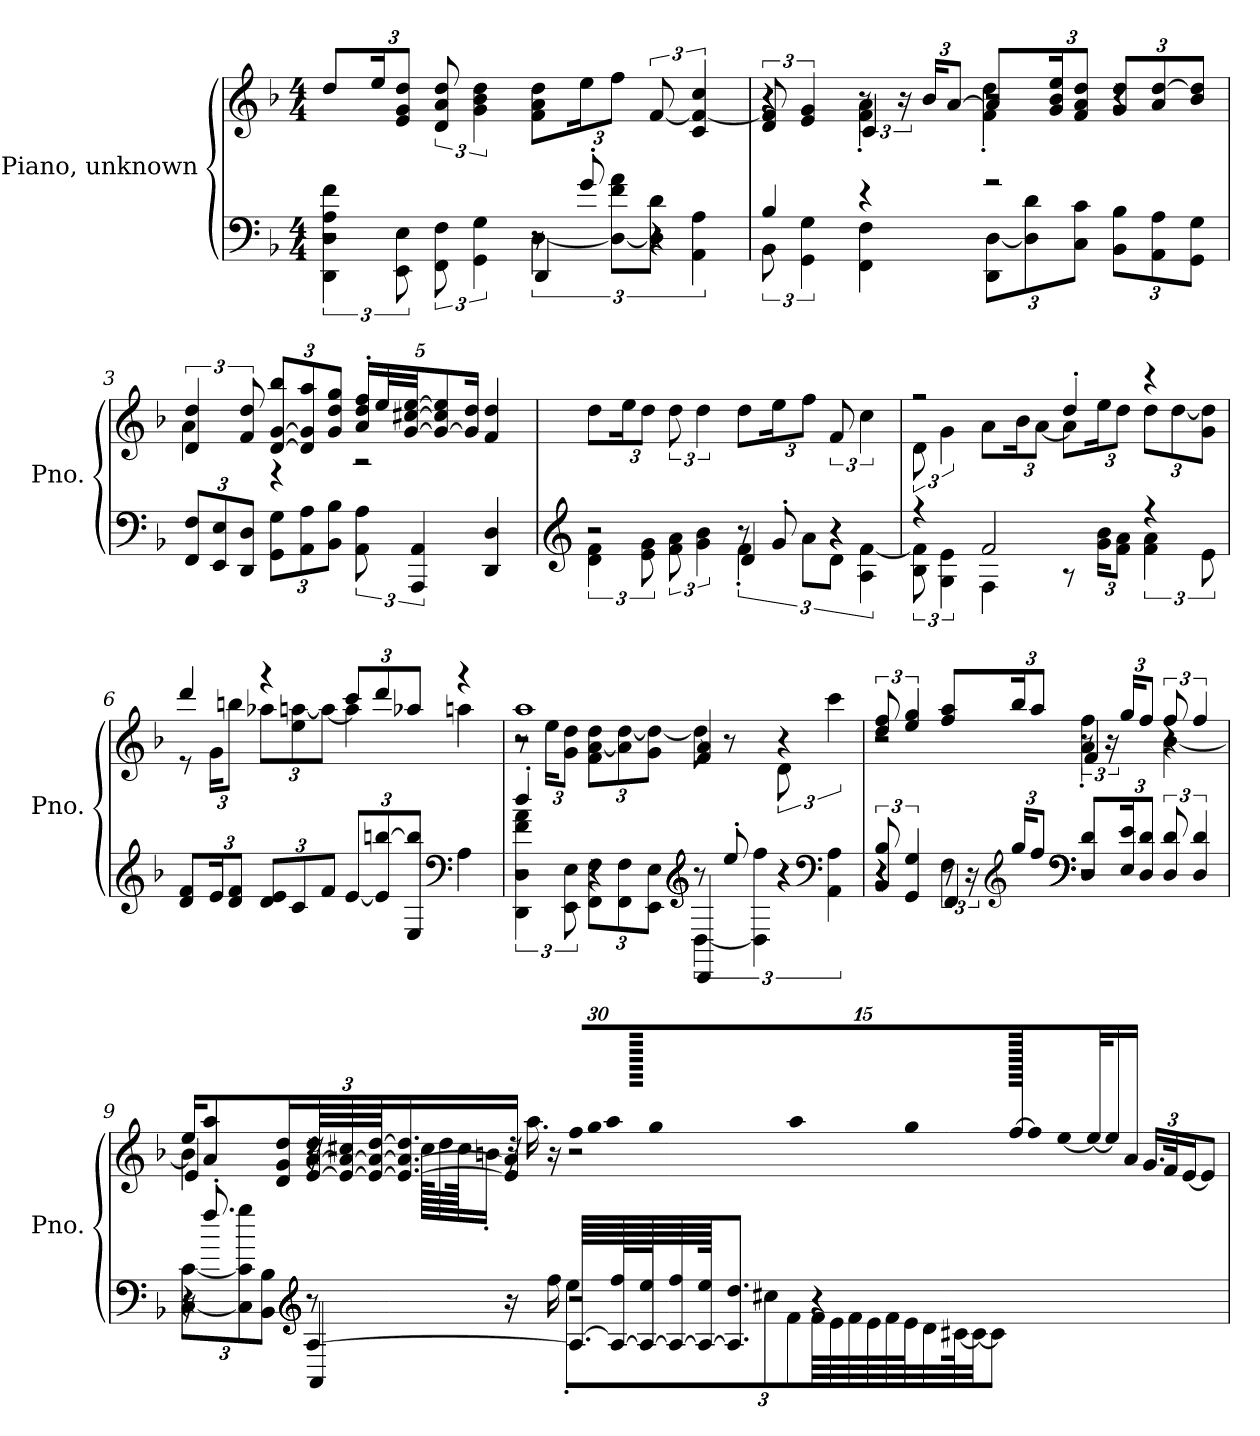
**kern	**kern
*part1	*part1
*staff2	*staff1
*I"Piano, unknown	*
*I'Pno.	*
*clefF4	*clefG2
*k[b-]	*k[b-]
*M4/4	*M4/4
*MM120	*MM120
=1	=1
*^	*
*	*^	*
2r	6DD\ 6D\ 6A\ 6f\	2r	8dd/L
*	*	*	*Xbrackettup
.	.	.	24ee/K
.	12EE\ 12E\	.	12e/ 12g/ 12dd/J
*	*	*	*brackettup
.	12FF\ 12F\	.	12d/ 12a/ 12dd/
.	6GG\ 6G\	.	6g\ 6b-\ 6dd\
8r	[6D\	4DD/	8f\ 8a\ 8dd\L
*	*	*	*Xbrackettup
8g'/	.	.	24ee\K
.	12D\_ 12f\ 12a\L	.	12ff\J
*	*	*	*brackettup
4r	12D\] 12d\J	4r	[12f/
.	6AA\ 6A\	.	6c/ 6f/_ 6cc/
*	*v	*v	*
=2	=2	=2
*	*	*^
*	*	*	*^
4B-/	12BB-\	12d/ 12f/]	4r	4r
.	6GG\ 6G\	6e/ 6g/	.	.
4r	4FF\ 4F\	12r	4f\' 4a\'	4c/
.	.	24r	.	.
.	.	24b-/KL	.	.
.	.	[12a/J	.	.
*	*Xbrackettup	*	*	*
2r	12DD\ [12D\L	8a/L]	4f\' 4dd\'	2r
.	12D\] 12d\	.	.	.
*	*	*Xbrackettup	*	*
.	.	24g/ 24b-/ 24ee/K	.	.
.	12C\ 12c\J	12f/ 12a/ 12dd/J	.	.
.	12BB-\ 12B-\L	12g/ 12dd/L	4r	.
.	12AA\ 12A\	12a/ [12dd/	.	.
.	12GG\ 12G\J	12b-/ 12dd/]J	.	.
*v	*v	*	*	*
*	*v	*v	*v
!!LO:LB:g=z
=3	=3
*	*brackettup
*	*^
12FF/ 12F/L	6d/ 6dd/	4a\
12EE/ 12E/	.	.
12DD/ 12D/J	12f/ 12dd/	.
*	*Xbrackettup	*
12GG\ 12G\L	[12d/ [12g/ 12bb-/L	4r
12AA\ 12A\	12d/] 12g/] 12aa/	.
12BB-\ 12B-\J	12g/ 12dd/ 12gg/J	.
*brackettup	*	*
12AA\ 12A\	20a/' 20dd/' 20ff/'LL	2r
.	40ee/L	.
.	[40g/ [40cc#X/ [40ee/JJ	.
6AAA/ 6AA/	.	.
.	10g/_ 10cc#/] 10ee/]	.
.	20g/] 20dd/Jk	.
4DD/ 4D/	4f/ 4dd/	.
*	*v	*v
=4	=4
*clefG2	*
*^	*
*	*^	*
2r	6d\ 6f\	2r	8dd\L
.	.	.	24ee\K
.	12e\ 12g\	.	12dd\J
*	*	*	*brackettup
.	12f\ 12a\	.	12dd\
.	6g\ 6b-\	.	6dd\
8r	6f'\	4d/	8dd\L
*	*	*	*Xbrackettup
8g'/	.	.	24ee\K
.	12a\L	.	12ff\J
*	*	*	*brackettup
4r	12d\J	4r	12f/
.	6A\ [6f\	.	6cc\
*	*v	*v	*
=5	=5	=5
*	*	*^
4r	12B-\ 12f\]	2r	12d\
.	6G\ 6e\	.	6g\
2f/	4F\	.	8a\L
*	*	*	*Xbrackettup
.	.	.	24b-\K
.	.	.	[12a\J
.	8r	4dd'/	8a\L]
*	*Xbrackettup	*	*
.	24g\ 24b-\KL	.	24ee\K
.	12f\ 12a\J	.	12dd\J
*	*brackettup	*	*
4r	6f\ 6a\	4r	12dd\L
.	.	.	[12dd\
.	12e\	.	12g\ 12dd\]J
*v	*v	*	*
!!LO:LB:g=z	!!
=6	=6	=6
8d/ 8f/L	4ddd/	8r
*Xbrackettup	*	*
24e/K	.	24g\KL
12d/ 12f/J	.	12bbn\J
12d/ 12e/L	4r	12aa-X\L
12c/	.	12ee\ [12aan\
12f/J	.	12aa\J_
[12e/L	12ccc/L	4aa\]
12e/] [12bbn/	12ddd/	.
12E/ 12bb/]J	12aa-X/J	.
*clefF4	*	*
4A\	4r	4aan\
*	*v	*v
=7	=7
*^	*
*	*brackettup	*
*	*^	*^
*	*	*	*	*^
4dd'/	6DD\ 6D\ 6f\ 6a\	2r	1aa	8r	2r
.	.	.	.	24ee\KL	.
.	12EE\ 12E\	.	.	12g\ 12dd\J	.
*	*Xbrackettup	*	*	*	*
4r	12FF\ 12F\L	.	.	12f\ [12a\ 12dd\L	.
.	12FF\ 12F\	.	.	12a\] [12dd\	.
.	12EE\ 12E\J	.	.	12g\ 12dd\_J	.
*clefG2	*	*	*	*	*
*	*brackettup	*	*	*	*
8r	[6D\	4DD/	.	8dd\]	4f/ 4a/
8ee'/	.	.	.	8r	.
.	6D\] 6ff\	.	.	.	.
*	*	*	*	*brackettup	*
4r	.	4r	.	12d\	4r
*clefF4	*	*	*	*	*
.	6AA\ 6A\	.	.	6ccc\	.
!!LO:LB:g=z	!!	!!
=8	=8	=8	=8	=8	=8
12BB-/ 12B-/	4r	4r	12dd/ 12ff/	2r	2r
6GG/ 6G/	.	.	6ee/ 6gg/	.	.
12r	4F\	4FF/	8ff/ 8aa/L	.	.
24r	.	.	.	.	.
*clefG2	*	*	*	*	*
*	*	*	*Xbrackettup	*	*
24gg/KL	.	.	24bb-/K	.	.
12ff/J	.	.	12aa/J	.	.
*clefF4	*	*	*	*	*
*	*	*	*brackettup	*	*
8D/ 8d/L	2r	2r	12r	4a\' 4ff\'	4f/
.	.	.	24r	.	.
*Xbrackettup	*	*	*	*	*
24E/ 24e/K	.	.	24gg/KL	.	.
12D/ 12d/J	.	.	12ff/J	.	.
*brackettup	*	*	*	*	*
12D/ 12d/	.	.	12ff/	[4b-\	4r
6D/ 6d/	.	.	6ff/	.	.
!!LO:LB:g=z	!!	!!
=9	=9	=9	=9	=9	=9
*	*Xbrackettup	*	*	*	*
16r	[12C\ [12c\L	4r	16ee/KL	4b-\]	4e/
8.ff'/	.	.	8a/ 8aa/	.	.
.	12C\] 12c\] 12gg\	.	.	.	.
.	12BB-\ 12B-\J	.	.	.	.
.	.	.	16d/ 16g/ 16dd/L	.	.
*clefG2	*	*	*	*	*
*	*	*	*Xbrackettup	*	*
[4A/	8r	4AA/	[96e/ [96a/ 96dd/LL	32r	4r
.	.	.	96e/_ 96a/_ 96cc#X/	.	.
.	.	.	96e/_ 96a/_ [96dd/JJ	.	.
.	.	.	16.e/_ 16.a/_ 16.dd/]	128cc#\KLLLL	.
.	.	.	.	64dd\	.
.	.	.	.	128cc#\JJK	.
.	.	.	.	16bn'\JJ	.
.	16r	.	16e/] 16a/]JJ	32r	.
.	.	.	.	16.aa\	.
.	16ff\	.	16r	.	.
!	!	!	!LO:N:vis=256	!	!
64.A/LLLL_	12ee'\L	2r	1920%17ff/LLLLL	2r	2r
!	!	!	!LO:N:vis=256	!	!
.	.	.	1920%17gg/J	.	.
!	!	!	!LO:N:vis=64	!	!
.	.	.	960%17aa/	.	.
128A/_ 128ff/L	.	.	.	.	.
128A/_ 128ee/J	.	.	.	.	.
.	.	.	1920ryy	.	.
!	!	!	!LO:N:vis=256	!	!
.	.	.	1920%17gg/L	.	.
64A/_ 64ff/	.	.	.	.	.
!	!	!	!LO:N:vis=256	!	!
.	.	.	1920%17aa/	.	.
!	!	!	!LO:N:vis=256	!	!
.	.	.	1920%17gg/JJ	.	.
128A/_ 128ee/JJJK	.	.	.	.	.
8.A/] 8.dd/J	.	.	[1920ff/	.	.
.	.	.	640%13ff/]	.	.
.	12cc#X\	.	[96ee/K	.	.
.	.	.	32ee/J_	.	.
.	.	.	16ee/]	.	.
.	12f\	.	.	.	.
.	.	.	16a/JJ	.	.
4r	96f\LLL	.	24.g/LL	.	.
.	96e\	.	.	.	.
.	96f\	.	.	.	.
.	96e\	.	.	.	.
.	96f\	.	.	.	.
.	96e\J	.	.	.	.
.	48d\	.	48f/K	.	.
.	[96c#X\K	.	[24e/J	.	.
.	32c#\JJ_	.	.	.	.
.	8c#\J]	.	8e/J]	.	.
*v	*v	*v	*	*	*
*	*v	*v	*v
=	=
*-	*-
